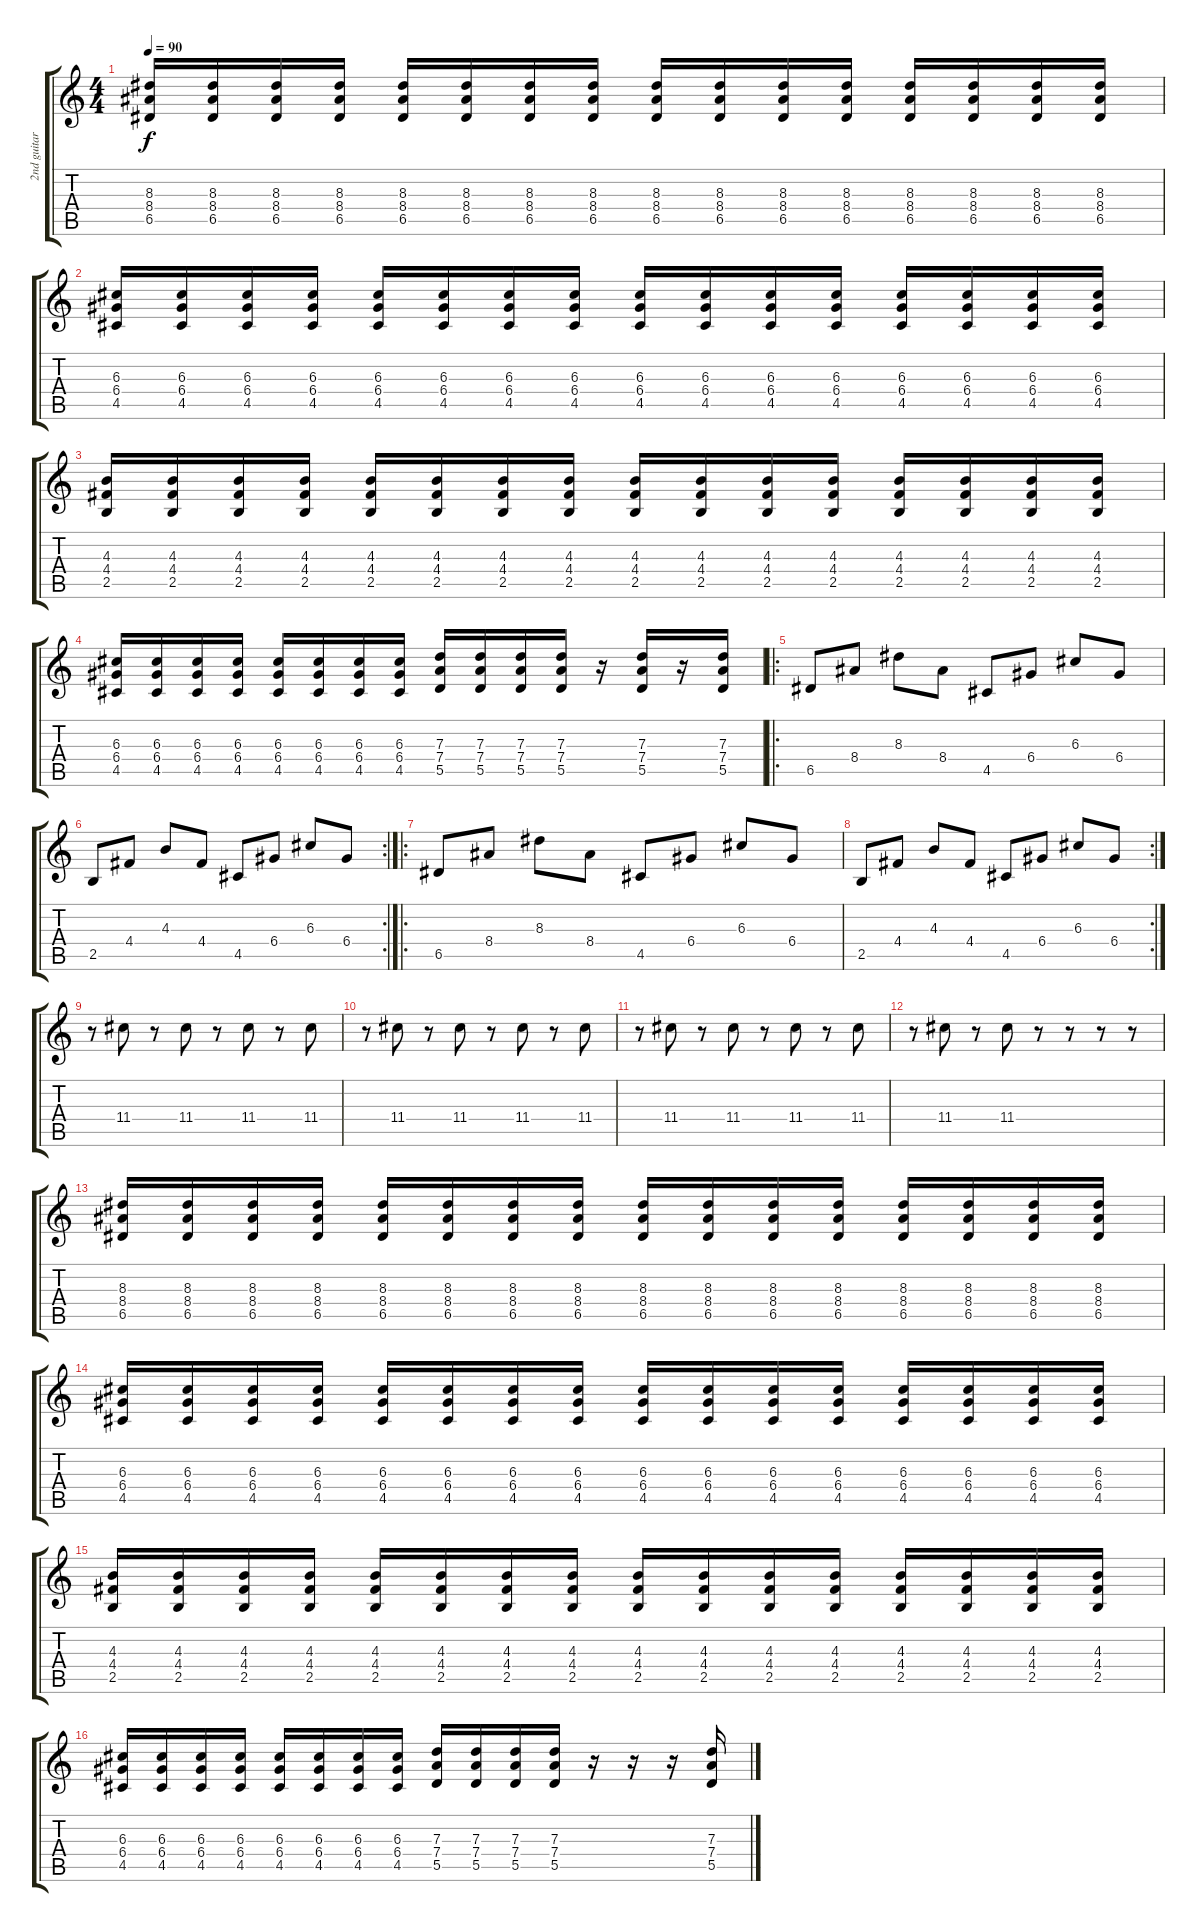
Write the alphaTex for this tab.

\track ("2nd guitar" "2nd guitar") {instrument overdrivenguitar}
\staff {score tabs}
\tuning (E4 B3 G3 D3 A2 E2) {hide}
\ts (4 4)
\tempo 90
\clef g2
\ks c
(8.3 8.4 6.5).16{dy f} (8.3 8.4 6.5).16 (8.3 8.4 6.5).16 (8.3 8.4 6.5).16 (8.3 8.4 6.5).16 (8.3 8.4 6.5).16 (8.3 8.4 6.5).16 (8.3 8.4 6.5).16 (8.3 8.4 6.5).16 (8.3 8.4 6.5).16 (8.3 8.4 6.5).16 (8.3 8.4 6.5).16 (8.3 8.4 6.5).16 (8.3 8.4 6.5).16 (8.3 8.4 6.5).16 (8.3 8.4 6.5).16 |
(6.3 6.4 4.5).16 (6.3 6.4 4.5).16 (6.3 6.4 4.5).16 (6.3 6.4 4.5).16 (6.3 6.4 4.5).16 (6.3 6.4 4.5).16 (6.3 6.4 4.5).16 (6.3 6.4 4.5).16 (6.3 6.4 4.5).16 (6.3 6.4 4.5).16 (6.3 6.4 4.5).16 (6.3 6.4 4.5).16 (6.3 6.4 4.5).16 (6.3 6.4 4.5).16 (6.3 6.4 4.5).16 (6.3 6.4 4.5).16 |
(4.3 4.4 2.5).16 (4.3 4.4 2.5).16 (4.3 4.4 2.5).16 (4.3 4.4 2.5).16 (4.3 4.4 2.5).16 (4.3 4.4 2.5).16 (4.3 4.4 2.5).16 (4.3 4.4 2.5).16 (4.3 4.4 2.5).16 (4.3 4.4 2.5).16 (4.3 4.4 2.5).16 (4.3 4.4 2.5).16 (4.3 4.4 2.5).16 (4.3 4.4 2.5).16 (4.3 4.4 2.5).16 (4.3 4.4 2.5).16 |
(6.3 6.4 4.5).16 (6.3 6.4 4.5).16 (6.3 6.4 4.5).16 (6.3 6.4 4.5).16 (6.3 6.4 4.5).16 (6.3 6.4 4.5).16 (6.3 6.4 4.5).16 (6.3 6.4 4.5).16 (7.3 7.4 5.5).16 (7.3 7.4 5.5).16 (7.3 7.4 5.5).16 (7.3 7.4 5.5).16 r.16 (7.3 7.4 5.5).16 r.16 (7.3 7.4 5.5).16 |
\ro
6.5.8{volume 12 instrument electricguitarclean} 8.4.8 8.3.8 8.4.8 4.5.8 6.4.8 6.3.8 6.4.8 |
\rc 2
2.5.8 4.4.8 4.3.8 4.4.8 4.5.8 6.4.8 6.3.8 6.4.8 |
\ro
6.5.8 8.4.8 8.3.8 8.4.8 4.5.8 6.4.8 6.3.8 6.4.8 |
\rc 2
2.5.8 4.4.8 4.3.8 4.4.8 4.5.8 6.4.8 6.3.8 6.4.8 |
r.8{volume 7 instrument overdrivenguitar} 11.4.8 r.8 11.4.8 r.8 11.4.8 r.8 11.4.8 |
r.8 11.4.8 r.8 11.4.8 r.8 11.4.8 r.8 11.4.8 |
r.8{volume 7} 11.4.8 r.8 11.4.8 r.8 11.4.8 r.8 11.4.8 |
r.8 11.4.8 r.8 11.4.8 r.8 r.8 r.8 r.8 |
(8.3 8.4 6.5).16 (8.3 8.4 6.5).16 (8.3 8.4 6.5).16 (8.3 8.4 6.5).16 (8.3 8.4 6.5).16 (8.3 8.4 6.5).16 (8.3 8.4 6.5).16 (8.3 8.4 6.5).16 (8.3 8.4 6.5).16 (8.3 8.4 6.5).16 (8.3 8.4 6.5).16 (8.3 8.4 6.5).16 (8.3 8.4 6.5).16 (8.3 8.4 6.5).16 (8.3 8.4 6.5).16 (8.3 8.4 6.5).16 |
(6.3 6.4 4.5).16 (6.3 6.4 4.5).16 (6.3 6.4 4.5).16 (6.3 6.4 4.5).16 (6.3 6.4 4.5).16 (6.3 6.4 4.5).16 (6.3 6.4 4.5).16 (6.3 6.4 4.5).16 (6.3 6.4 4.5).16 (6.3 6.4 4.5).16 (6.3 6.4 4.5).16 (6.3 6.4 4.5).16 (6.3 6.4 4.5).16 (6.3 6.4 4.5).16 (6.3 6.4 4.5).16 (6.3 6.4 4.5).16 |
(4.3 4.4 2.5).16 (4.3 4.4 2.5).16 (4.3 4.4 2.5).16 (4.3 4.4 2.5).16 (4.3 4.4 2.5).16 (4.3 4.4 2.5).16 (4.3 4.4 2.5).16 (4.3 4.4 2.5).16 (4.3 4.4 2.5).16 (4.3 4.4 2.5).16 (4.3 4.4 2.5).16 (4.3 4.4 2.5).16 (4.3 4.4 2.5).16 (4.3 4.4 2.5).16 (4.3 4.4 2.5).16 (4.3 4.4 2.5).16 |
(6.3 6.4 4.5).16 (6.3 6.4 4.5).16 (6.3 6.4 4.5).16 (6.3 6.4 4.5).16 (6.3 6.4 4.5).16 (6.3 6.4 4.5).16 (6.3 6.4 4.5).16 (6.3 6.4 4.5).16 (7.3 7.4 5.5).16 (7.3 7.4 5.5).16 (7.3 7.4 5.5).16 (7.3 7.4 5.5).16 r.16 r.16 r.16 (7.3 7.4 5.5).16
